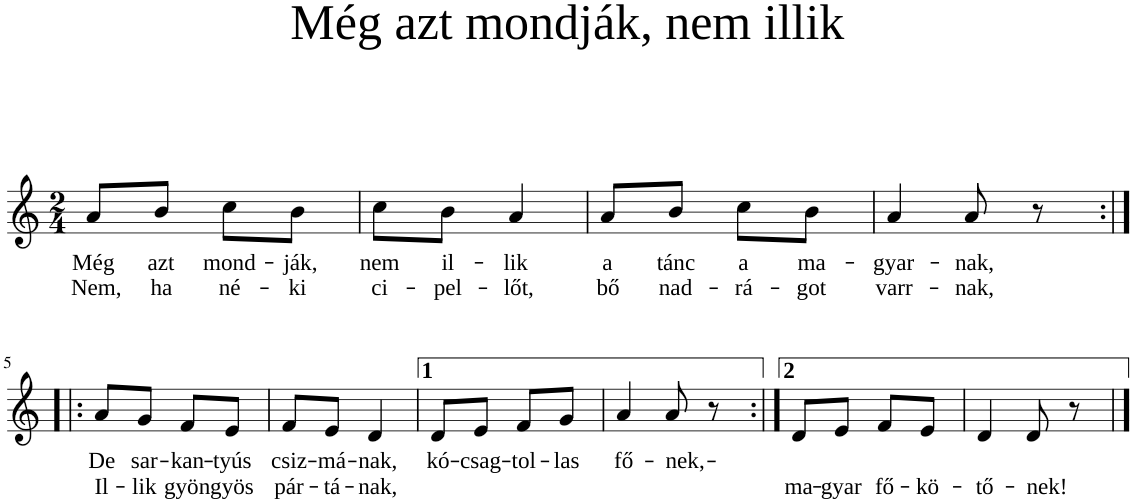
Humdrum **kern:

**kern	**text	**text
*part1	*part1	*part1
*staff1	*staff1	*staff1
*I"Piano	*	*
*I'Pno	*	*
*clefG2	*	*
*k[]	*	*
*M2/4	*	*
=1	=1	=1
!	!LO:LY:b	!LO:LY:b
8a/L	Még	Nem,
!	!LO:LY:b	!LO:LY:b
8b/J	azt	ha
!	!LO:LY:b	!LO:LY:b
8cc\L	mond-	né-
!	!LO:LY:b	!LO:LY:b
8b\J	-ják,	-ki
=2	=2	=2
!	!LO:LY:b	!LO:LY:b
8cc\L	nem	ci-
!	!LO:LY:b	!LO:LY:b
8b\J	il-	-pel-
!	!LO:LY:b	!LO:LY:b
4a/	-lik	-lőt,
=3	=3	=3
!	!LO:LY:b	!LO:LY:b
8a/L	a	bő
!	!LO:LY:b	!LO:LY:b
8b/J	tánc	nad-
!	!LO:LY:b	!LO:LY:b
8cc\L	a	-rá-
!	!LO:LY:b	!LO:LY:b
8b\J	ma-	-got
=4	=4	=4
!	!LO:LY:b	!LO:LY:b
4a/	-gyar-	varr-
!	!LO:LY:b	!LO:LY:b
8a/	-nak,	-nak,
8r	.	.
!!LO:LB:g=z
=5:|!|:	=5:|!|:	=5:|!|:
!	!LO:LY:b	!LO:LY:b
8a/L	De	Il-
!	!LO:LY:b	!LO:LY:b
8g/J	sar-	-lik
!	!LO:LY:b	!LO:LY:b
8f/L	-kan-	gyön-
!	!LO:LY:b	!LO:LY:b
8e/J	-tyús	-gyös
=6	=6	=6
!	!LO:LY:b	!LO:LY:b
8f/L	csiz-	pár-
!	!LO:LY:b	!LO:LY:b
8e/J	-má-	-tá-
!	!LO:LY:b	!LO:LY:b
4d/	-nak,	-nak,
=7	=7	=7
!	!LO:LY:b	!
8d/L	kó-	.
!	!LO:LY:b	!
8e/J	-csag-	.
!	!LO:LY:b	!
8f/L	-tol-	.
!	!LO:LY:b	!
8g/J	-las	.
=8	=8	=8
!	!LO:LY:b	!
4a/	fő-	.
!	!LO:LY:b	!
8a/	-nek,-	.
8r	.	.
=9:|!	=9:|!	=9:|!
!	!	!LO:LY:b
8d/L	.	ma-
!	!	!LO:LY:b
8e/J	.	-gyar
!	!	!LO:LY:b
8f/L	.	fő-
!	!	!LO:LY:b
8e/J	.	-kö-
=10	=10	=10
!	!	!LO:LY:b
4d/	.	-tő-
!	!	!LO:LY:b
8d/	.	-nek!-
8r	.	.
==	==	==
*-	*-	*-
